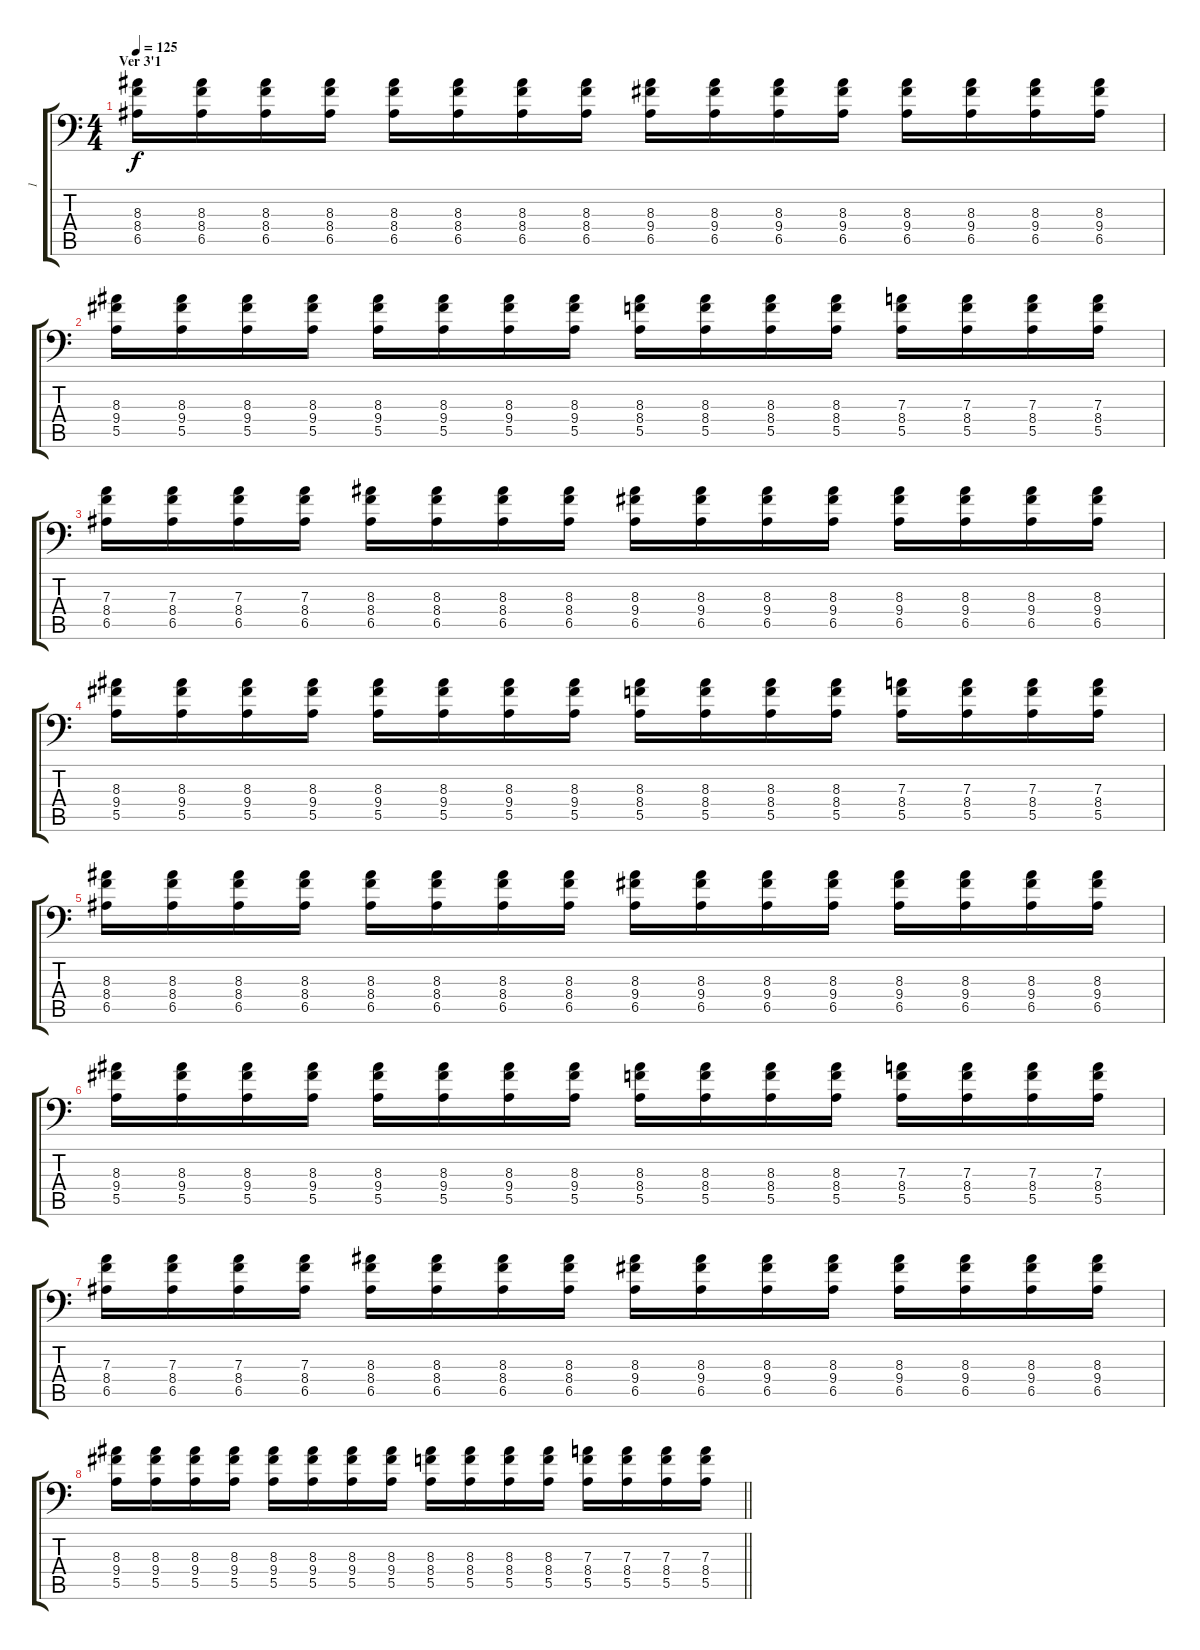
\track ("1" "1") {instrument distortionguitar}
\staff {score tabs}
\tuning (B3 Gb3 D3 A2 E2 A1) {hide}
\ts (4 4)
\section ("" "Ver 3'1")
\tempo 125
\clef f4
\ks c
(8.3 8.4 6.5).16{dy f} (8.3 8.4 6.5).16 (8.3 8.4 6.5).16 (8.3 8.4 6.5).16 (8.3 8.4 6.5).16 (8.3 8.4 6.5).16 (8.3 8.4 6.5).16 (8.3 8.4 6.5).16 (8.3 9.4 6.5).16 (8.3 9.4 6.5).16 (8.3 9.4 6.5).16 (8.3 9.4 6.5).16 (8.3 9.4 6.5).16 (8.3 9.4 6.5).16 (8.3 9.4 6.5).16 (8.3 9.4 6.5).16 |
(8.3 9.4 5.5).16 (8.3 9.4 5.5).16 (8.3 9.4 5.5).16 (8.3 9.4 5.5).16 (8.3 9.4 5.5).16 (8.3 9.4 5.5).16 (8.3 9.4 5.5).16 (8.3 9.4 5.5).16 (8.3 8.4 5.5).16 (8.3 8.4 5.5).16 (8.3 8.4 5.5).16 (8.3 8.4 5.5).16 (7.3 8.4 5.5).16 (7.3 8.4 5.5).16 (7.3 8.4 5.5).16 (7.3 8.4 5.5).16 |
(7.3 8.4 6.5).16 (7.3 8.4 6.5).16 (7.3 8.4 6.5).16 (7.3 8.4 6.5).16 (8.3 8.4 6.5).16 (8.3 8.4 6.5).16 (8.3 8.4 6.5).16 (8.3 8.4 6.5).16 (8.3 9.4 6.5).16 (8.3 9.4 6.5).16 (8.3 9.4 6.5).16 (8.3 9.4 6.5).16 (8.3 9.4 6.5).16 (8.3 9.4 6.5).16 (8.3 9.4 6.5).16 (8.3 9.4 6.5).16 |
(8.3 9.4 5.5).16 (8.3 9.4 5.5).16 (8.3 9.4 5.5).16 (8.3 9.4 5.5).16 (8.3 9.4 5.5).16 (8.3 9.4 5.5).16 (8.3 9.4 5.5).16 (8.3 9.4 5.5).16 (8.3 8.4 5.5).16 (8.3 8.4 5.5).16 (8.3 8.4 5.5).16 (8.3 8.4 5.5).16 (7.3 8.4 5.5).16 (7.3 8.4 5.5).16 (7.3 8.4 5.5).16 (7.3 8.4 5.5).16 |
(8.3 8.4 6.5).16 (8.3 8.4 6.5).16 (8.3 8.4 6.5).16 (8.3 8.4 6.5).16 (8.3 8.4 6.5).16 (8.3 8.4 6.5).16 (8.3 8.4 6.5).16 (8.3 8.4 6.5).16 (8.3 9.4 6.5).16 (8.3 9.4 6.5).16 (8.3 9.4 6.5).16 (8.3 9.4 6.5).16 (8.3 9.4 6.5).16 (8.3 9.4 6.5).16 (8.3 9.4 6.5).16 (8.3 9.4 6.5).16 |
(8.3 9.4 5.5).16 (8.3 9.4 5.5).16 (8.3 9.4 5.5).16 (8.3 9.4 5.5).16 (8.3 9.4 5.5).16 (8.3 9.4 5.5).16 (8.3 9.4 5.5).16 (8.3 9.4 5.5).16 (8.3 8.4 5.5).16 (8.3 8.4 5.5).16 (8.3 8.4 5.5).16 (8.3 8.4 5.5).16 (7.3 8.4 5.5).16 (7.3 8.4 5.5).16 (7.3 8.4 5.5).16 (7.3 8.4 5.5).16 |
(7.3 8.4 6.5).16 (7.3 8.4 6.5).16 (7.3 8.4 6.5).16 (7.3 8.4 6.5).16 (8.3 8.4 6.5).16 (8.3 8.4 6.5).16 (8.3 8.4 6.5).16 (8.3 8.4 6.5).16 (8.3 9.4 6.5).16 (8.3 9.4 6.5).16 (8.3 9.4 6.5).16 (8.3 9.4 6.5).16 (8.3 9.4 6.5).16 (8.3 9.4 6.5).16 (8.3 9.4 6.5).16 (8.3 9.4 6.5).16 |
\barLineRight lightlight
(8.3 9.4 5.5).16 (8.3 9.4 5.5).16 (8.3 9.4 5.5).16 (8.3 9.4 5.5).16 (8.3 9.4 5.5).16 (8.3 9.4 5.5).16 (8.3 9.4 5.5).16 (8.3 9.4 5.5).16 (8.3 8.4 5.5).16 (8.3 8.4 5.5).16 (8.3 8.4 5.5).16 (8.3 8.4 5.5).16 (7.3 8.4 5.5).16 (7.3 8.4 5.5).16 (7.3 8.4 5.5).16 (7.3 8.4 5.5).16
